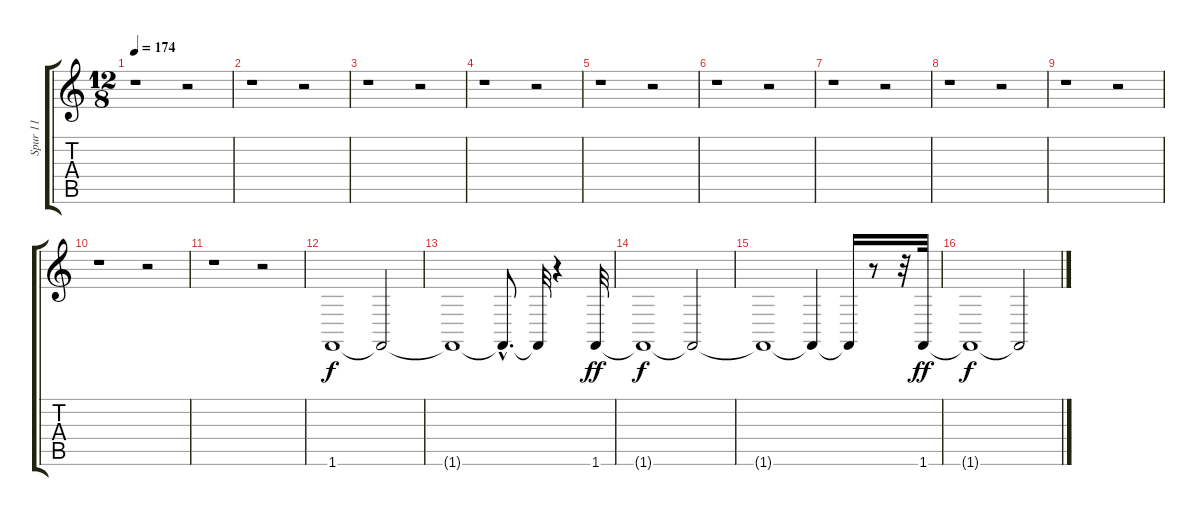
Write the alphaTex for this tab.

\track ("Spur 11" "Spur 11") {instrument pad6metallic}
\staff {score tabs}
\tuning (E4 B3 G3 D3 A2 E2) {hide}
\ts (12 8)
\tempo 174
\clef g2
\ks c
r.1{dy f} r.2 |
r.1 r.2 |
r.1 r.2 |
r.1 r.2 |
r.1 r.2 |
r.1 r.2 |
r.1 r.2 |
r.1 r.2 |
r.1 r.2 |
r.1 r.2 |
r.1 r.2 |
1.6.1 1.6{t}.2 |
1.6{t}.1 1.6{hac t}.8{d} 1.6{t}.32 r.4 1.6.32{dy ff} |
1.6{t}.1{dy f} 1.6{t}.2 |
1.6{t}.1 1.6{t}.4 1.6{t}.16 r.8 r.32 1.6.32{dy ff} |
1.6{t}.1{dy f} 1.6{t}.2
